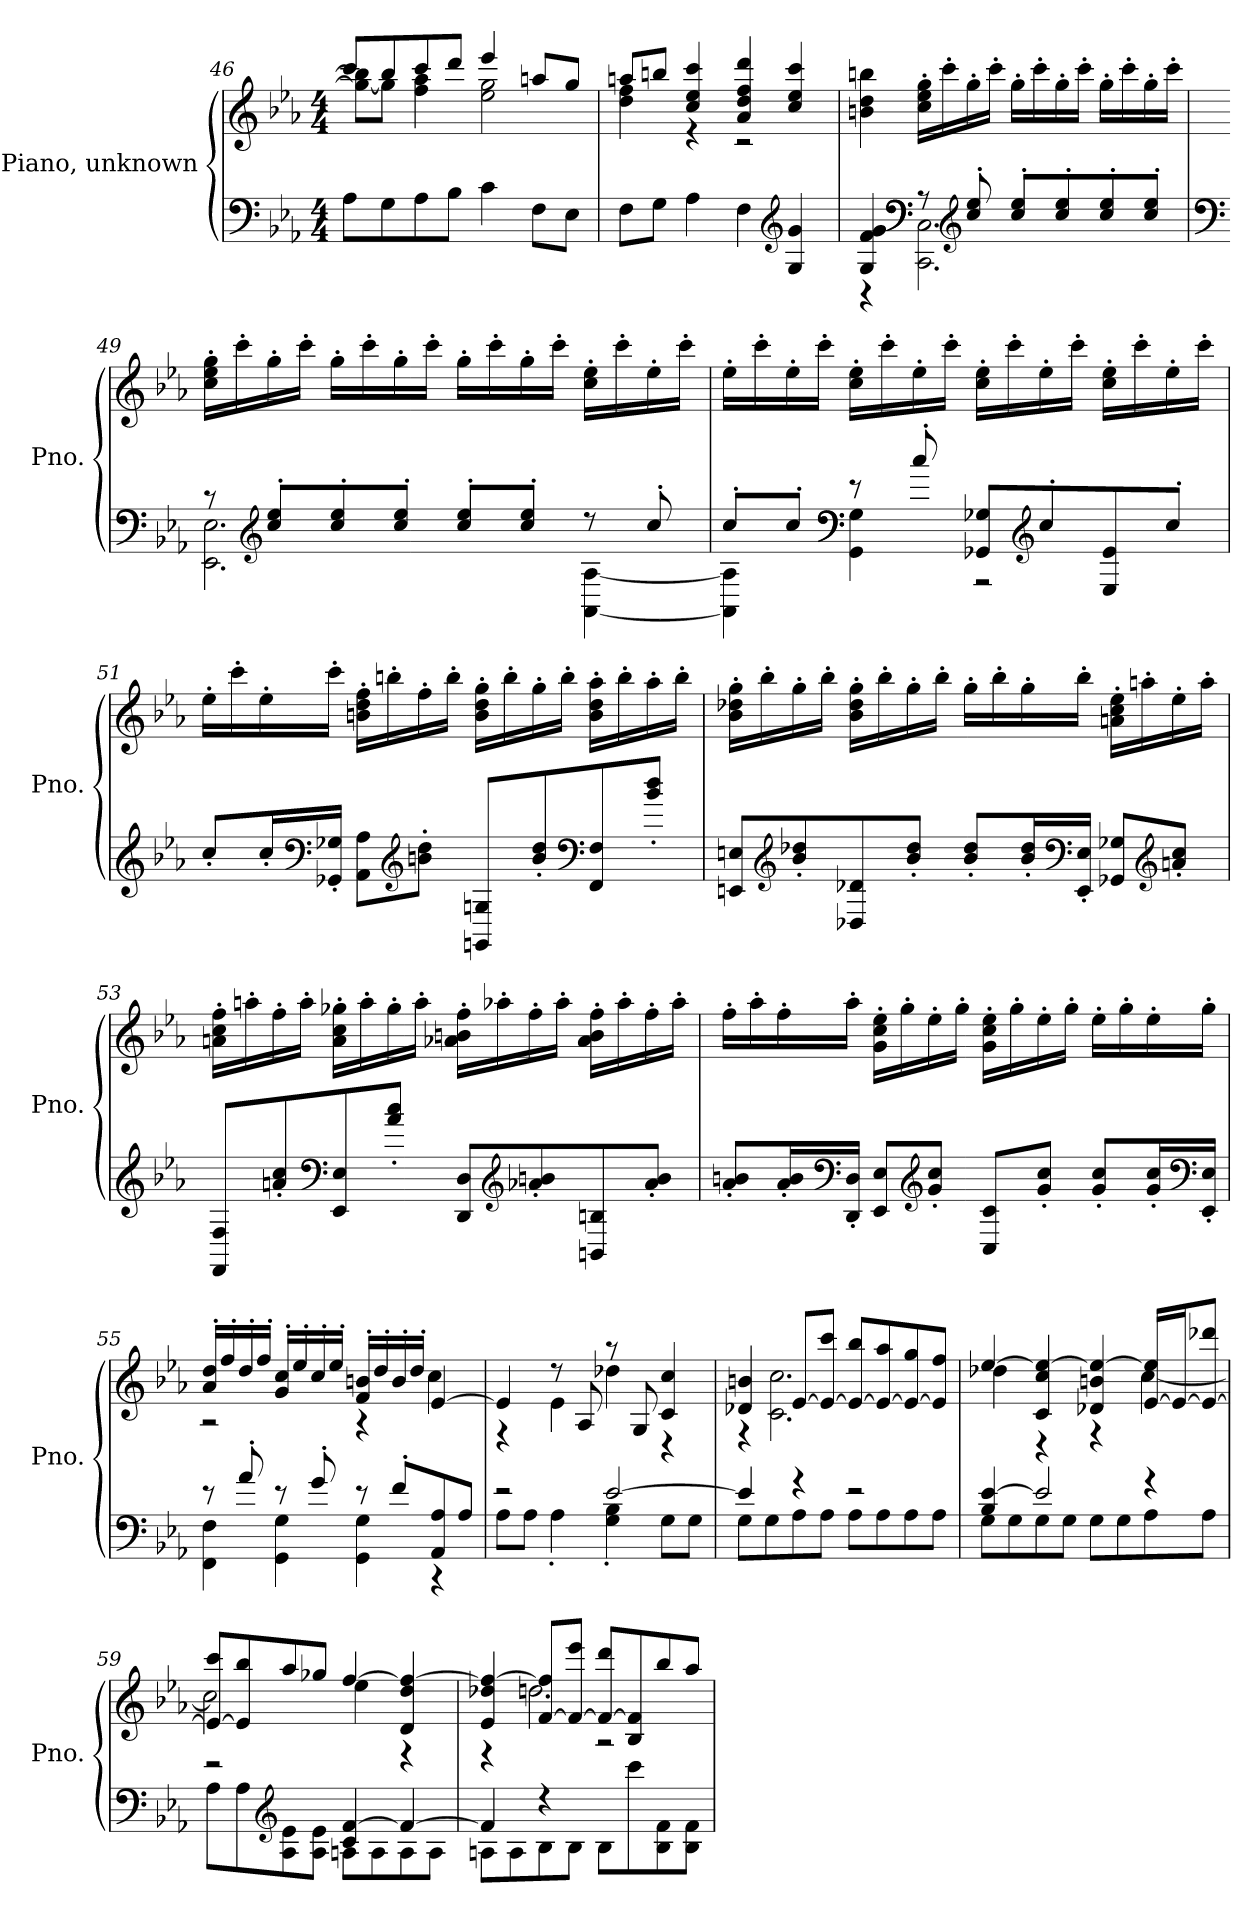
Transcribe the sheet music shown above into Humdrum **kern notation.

**kern	**kern
*part1	*part1
*staff2	*staff1
*I"Piano, unknown	*
*I'Pno.	*
*clefF4	*clefG2
*k[b-e-a-]	*k[b-e-a-]
*M4/4	*M4/4
=46	=46
*	*^
8A-\L	8ccc/L	8gg\_ 8bb-\]L
8G\	8bb-/	8gg\J]
8A-\	8ccc/	4ff\ 4aa-\
8B-\J	8ddd/J	.
4c\	4eee-/	2ee-\ 2gg\
8F\L	8aan/L	.
8E-\J	8gg/J	.
=47	=47	=47
8F\L	8aan/L	4dd\ 4ff\
8G\J	8bbn/J	.
4A-\	4cc/ 4ee-/ 4ccc/	4r
4F\	4a-/ 4dd/ 4ff/ 4ddd/	2r
*clefG2	*	*
4G/ 4g/	4cc/ 4ee-/ 4ccc/	.
*	*v	*v
!!LO:LB:g=z
=48	=48
*^	*
4G/ 4f/ 4g/	4r	4bn\ 4dd\ 4bbn\
*clefF4	*	*
8r	2.CC\ 2.C\	16cc\' 16ee-\' 16gg\'LL
.	.	16ccc'\
*clefG2	*	*
8cc/' 8ee-/'	.	16gg'\
.	.	16ccc'\JJ
8cc/' 8ee-/'L	.	16gg'\LL
.	.	16ccc'\
8cc/' 8ee-/'	.	16gg'\
.	.	16ccc'\JJ
8cc/' 8ee-/'	.	16gg'\LL
.	.	16ccc'\
8cc/' 8ee-/'J	.	16gg'\
.	.	16ccc'\JJ
=49	=49	=49
*clefF4	*	*
8r	2.EE-\ 2.E-\	16cc\' 16ee-\' 16gg\'LL
.	.	16ccc'\
*clefG2	*	*
8cc/' 8ee-/'L	.	16gg'\
.	.	16ccc'\JJ
8cc/' 8ee-/'	.	16gg'\LL
.	.	16ccc'\
8cc/' 8ee-/'J	.	16gg'\
.	.	16ccc'\JJ
8cc/' 8ee-/'L	.	16gg'\LL
.	.	16ccc'\
8cc/' 8ee-/'J	.	16gg'\
.	.	16ccc'\JJ
8r	[4AA-\ [4A-\	16cc\' 16ee-\'LL
.	.	16ccc'\
8cc'/	.	16ee-'\
.	.	16ccc'\JJ
!!LO:LB:g=z
=50	=50	=50
8cc'/L	4AA-\] 4A-\]	16ee-'\LL
.	.	16ccc'\
8cc'/J	.	16ee-'\
.	.	16ccc'\JJ
*clefF4	*	*
8r	4GG\ 4G\	16cc\' 16ee-\'LL
.	.	16ccc'\
8cc'/	.	16ee-'\
.	.	16ccc'\JJ
8GG-X/ 8G-X/L	2r	16cc\' 16ee-\'LL
.	.	16ccc'\
*clefG2	*	*
8cc'/	.	16ee-'\
.	.	16ccc'\JJ
8E-/ 8e-/	.	16cc\' 16ee-\'LL
.	.	16ccc'\
8cc'/J	.	16ee-'\
.	.	16ccc'\JJ
*v	*v	*
=51	=51
8cc'/L	16ee-'\LL
.	16ccc'\
16cc'/L	16ee-'\
*clefF4	*
16GG-X/' 16G-X/'JJ	16ccc'\JJ
8AA-\ 8A-\L	16bn\' 16dd\' 16ff\'LL
.	16bbn'\
*clefG2	*
8bn\' 8dd\'J	16ff'\
.	16bb'\JJ
8GGn/ 8Gn/L	16b\' 16dd\' 16gg\'LL
.	16bb'\
8b/' 8dd/'	16gg'\
.	16bb'\JJ
*clefF4	*
8FF/ 8F/	16b\' 16dd\' 16aa-\'LL
.	16bb'\
8b/' 8dd/'J	16aa-'\
.	16bb'\JJ
!!LO:PB:g=z
=52	=52
8EEn/ 8En/L	16b-\' 16dd-X\' 16gg\'LL
.	16bb-'\
*clefG2	*
8b-/' 8dd-X/'	16gg'\
.	16bb-'\JJ
8D-X/ 8d-X/	16b-\' 16dd-\' 16gg\'LL
.	16bb-'\
8b-/' 8dd-/'J	16gg'\
.	16bb-'\JJ
8b-/' 8dd-/'L	16gg'\LL
.	16bb-'\
16b-/' 16dd-/'L	16gg'\
*clefF4	*
16EE/' 16E/'JJ	16bb-'\JJ
8GG-X/ 8G-X/L	16an\' 16cc\' 16ee-\'LL
.	16aan'\
*clefG2	*
8an/' 8cc/'J	16ee-'\
.	16aa'\JJ
!!LO:LB:g=z
=53	=53
8FF/ 8F/L	16an\' 16cc\' 16ff\'LL
.	16aan'\
8an/' 8cc/'	16ff'\
.	16aa'\JJ
*clefF4	*
8EE-/ 8E-/	16a\' 16cc\' 16gg-X\'LL
.	16aa'\
8a/' 8cc/'J	16gg-'\
.	16aa'\JJ
8DD/ 8D/L	16a-X\' 16bn\' 16ff\'LL
.	16aa-X'\
*clefG2	*
8a-X/' 8bn/'	16ff'\
.	16aa-'\JJ
8BBn/ 8Bn/	16a-\' 16b\' 16ff\'LL
.	16aa-'\
8a-/' 8b/'J	16ff'\
.	16aa-'\JJ
=54	=54
8a-/' 8bn/'L	16ff'\LL
.	16aa-'\
16a-/' 16b/'L	16ff'\
*clefF4	*
16DD/' 16D/'JJ	16aa-'\JJ
8EE-/ 8E-/L	16g\' 16cc\' 16ee-\'LL
.	16gg'\
*clefG2	*
8g/' 8cc/'J	16ee-'\
.	16gg'\JJ
8C/ 8c/L	16g\' 16cc\' 16ee-\'LL
.	16gg'\
8g/' 8cc/'J	16ee-'\
.	16gg'\JJ
8g/' 8cc/'L	16ee-'\LL
.	16gg'\
16g/' 16cc/'L	16ee-'\
*clefF4	*
16EE-/' 16E-/'JJ	16gg'\JJ
!!LO:LB:g=z
=55	=55
*^	*^
8r	4FF\ 4F\	16a-/' 16dd/'LL	2r
.	.	16ff'/	.
8a-'/	.	16dd'/	.
.	.	16ff'/JJ	.
8r	4GG\ 4G\	16g/' 16cc/'LL	.
.	.	16ee-'/	.
8g'/	.	16cc'/	.
.	.	16ee-'/JJ	.
8r	4GG\ 4G\	16f/' 16bn/'LL	4r
.	.	16dd'/	.
8f'/L	.	16b'/	.
.	.	16dd'/JJ	.
8AA-/ 8A-/	4r	[4e-/	4cc\
8A-/J	.	.	.
=56	=56	=56	=56
2r	8A-\L	4e-/]	4r
.	8A-\J	.	.
.	4A-'\	8r	4e-\
.	.	8A-/	.
[2e-/	4G\' 4B-\'	8r	4dd-X\
.	.	8G/	.
.	8G\L	4c/ 4cc/	4r
.	8G\J	.	.
=57	=57	=57	=57
4e-/]	8G\L	4d-X/ 4bn/	4r
.	8G\	.	.
4r	8A-\	[8e-/L	2.c\ 2.cc\
.	8A-\J	8e-/_ 8ccc/J	.
2r	8A-\L	8e-/_ 8bb-/L	.
.	8A-\	8e-/_ 8aa-/	.
.	8A-\	8e-/_ 8gg/	.
.	8A-\J	8e-/] 8ff/J	.
!!LO:LB:g=z	!!
=58	=58	=58	=58
4B-/ [4e-/	8G\L	[4ee-/	4dd-X\
.	8G\	.	.
2e-/]	8G\	4c/ 4cc/ 4ee-/_	4r
.	8G\J	.	.
.	8G\L	4d-X/ 4bn/ 4ee-/_	4r
.	8G\	.	.
4r	8A-\	[16e-/ 16ee-/]LL	[4cc\
.	.	16e-/J_	.
.	8A-\J	8e-/_ 8ddd-X/J	.
=59	=59	=59	=59
2r	8A-\L	8e-/_ 8ccc/L	2cc\]
.	8A-\	8e-/] 8bb-/	.
*clefG2	*	*	*
.	8A-\ 8e-\	8aa-/	.
.	8A-\ 8e-\J	8gg-X/J	.
4c/ [4f/	8An\L	[4ff/	4ee-\
.	8A\	.	.
4f/_	8A\	4d/ 4dd/ 4ff/_	4r
.	8A\J	.	.
=60	=60	=60	=60
4f/]	8An\L	4e-/ 4dd-X/ 4ff/_	4r
.	8A\	.	.
4r	8B-\	[8f/ 8ff/]L	2.ddn\
.	8B-\J	8f/_ 8eee-/J	.
2r	8B-\L	8f/_ 8ddd/L	.
.	8ccc\	8B-/ 8f/]	.
.	8B-\ 8f\	8bb-/	.
.	8B-\ 8f\J	8aa-/J	.
*v	*v	*	*
*	*v	*v
=	=
*-	*-
